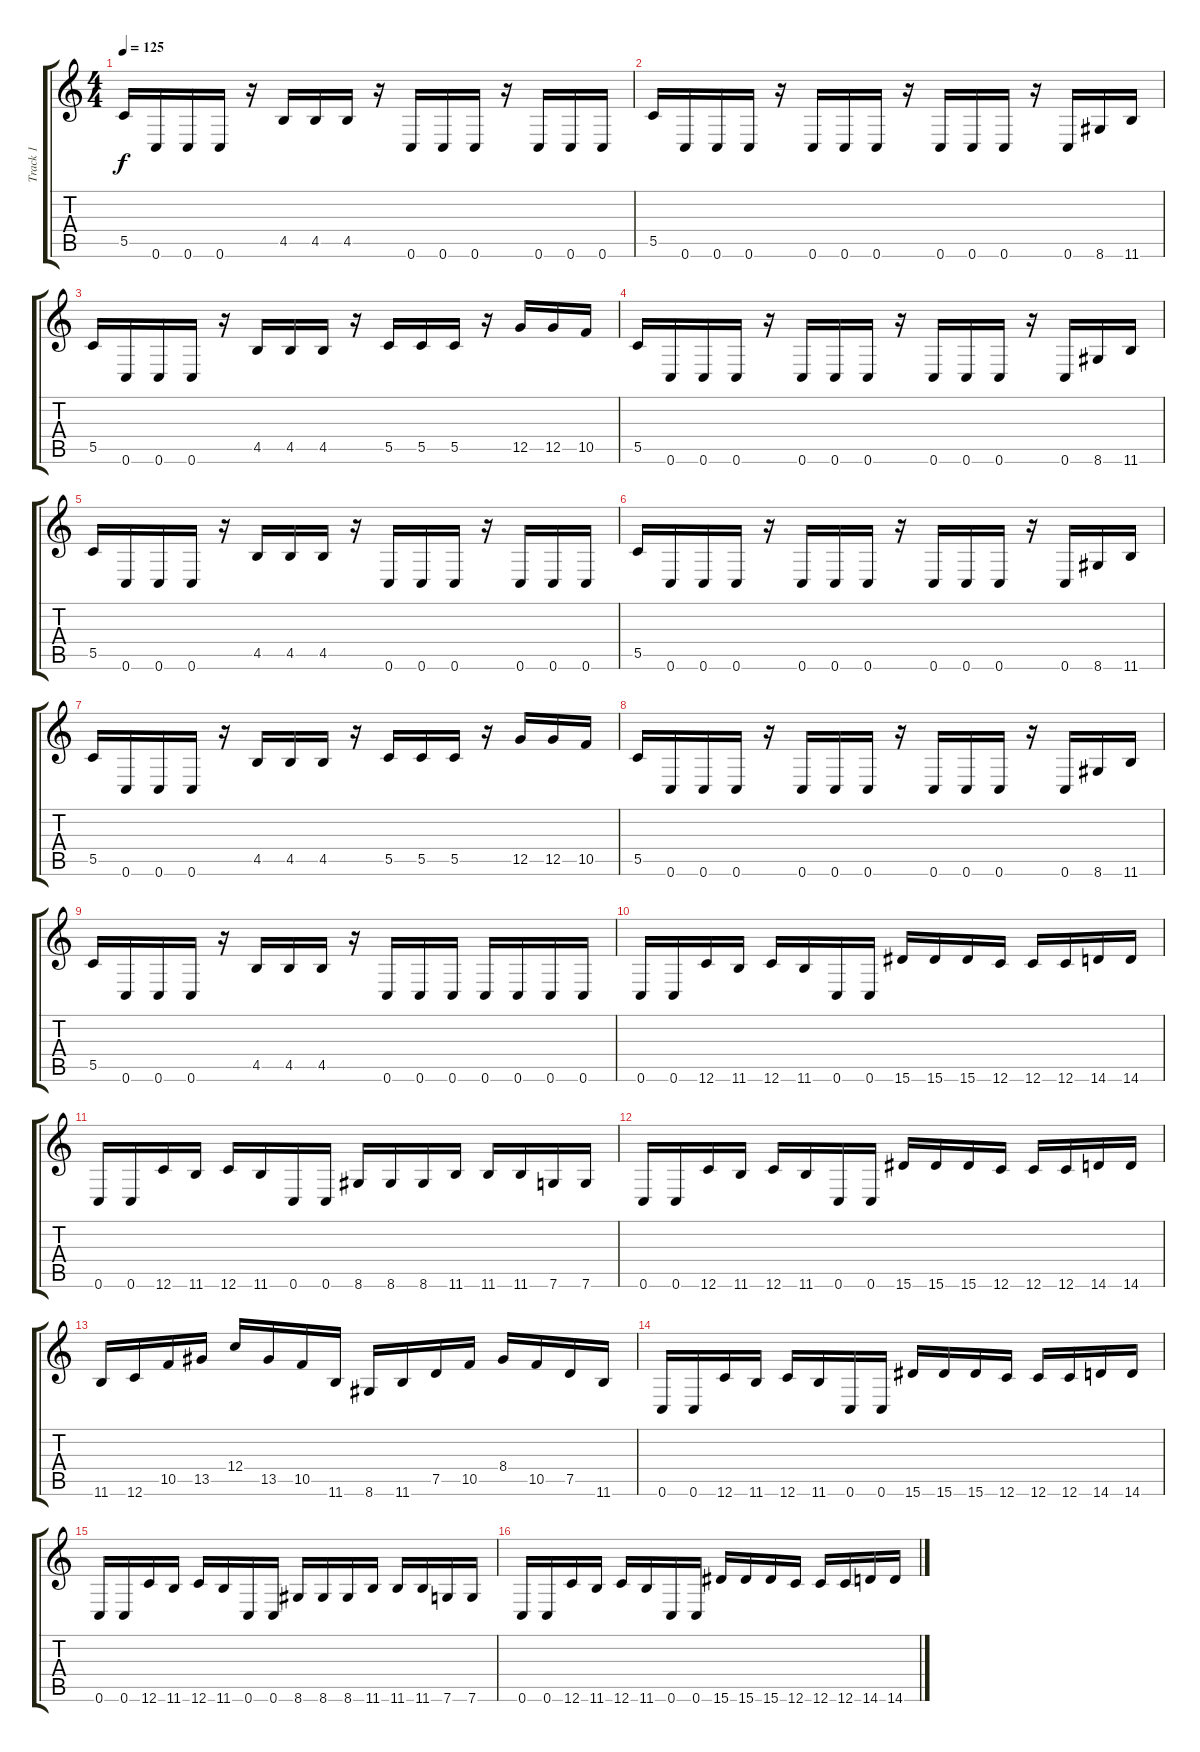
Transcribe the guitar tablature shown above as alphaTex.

\track ("Track 1" "Track 1") {instrument overdrivenguitar}
\staff {score tabs}
\tuning (D4 A3 F3 C3 G2 C2) {hide}
\ts (4 4)
\tempo 125
\clef g2
\ks c
5.5.16{dy f} 0.6.16 0.6.16 0.6.16 r.16 4.5.16 4.5.16 4.5.16 r.16 0.6.16 0.6.16 0.6.16 r.16 0.6.16 0.6.16 0.6.16 |
5.5.16 0.6.16 0.6.16 0.6.16 r.16 0.6.16 0.6.16 0.6.16 r.16 0.6.16 0.6.16 0.6.16 r.16 0.6.16 8.6.16 11.6.16 |
5.5.16 0.6.16 0.6.16 0.6.16 r.16 4.5.16 4.5.16 4.5.16 r.16 5.5.16 5.5.16 5.5.16 r.16 12.5.16 12.5.16 10.5.16 |
5.5.16 0.6.16 0.6.16 0.6.16 r.16 0.6.16 0.6.16 0.6.16 r.16 0.6.16 0.6.16 0.6.16 r.16 0.6.16 8.6.16 11.6.16 |
5.5.16 0.6.16 0.6.16 0.6.16 r.16 4.5.16 4.5.16 4.5.16 r.16 0.6.16 0.6.16 0.6.16 r.16 0.6.16 0.6.16 0.6.16 |
5.5.16 0.6.16 0.6.16 0.6.16 r.16 0.6.16 0.6.16 0.6.16 r.16 0.6.16 0.6.16 0.6.16 r.16 0.6.16 8.6.16 11.6.16 |
5.5.16 0.6.16 0.6.16 0.6.16 r.16 4.5.16 4.5.16 4.5.16 r.16 5.5.16 5.5.16 5.5.16 r.16 12.5.16 12.5.16 10.5.16 |
5.5.16 0.6.16 0.6.16 0.6.16 r.16 0.6.16 0.6.16 0.6.16 r.16 0.6.16 0.6.16 0.6.16 r.16 0.6.16 8.6.16 11.6.16 |
5.5.16 0.6.16 0.6.16 0.6.16 r.16 4.5.16 4.5.16 4.5.16 r.16 0.6.16 0.6.16 0.6.16 0.6.16 0.6.16 0.6.16 0.6.16 |
0.6.16 0.6.16 12.6.16 11.6.16 12.6.16 11.6.16 0.6.16 0.6.16 15.6.16 15.6.16 15.6.16 12.6.16 12.6.16 12.6.16 14.6.16 14.6.16 |
0.6.16 0.6.16 12.6.16 11.6.16 12.6.16 11.6.16 0.6.16 0.6.16 8.6.16 8.6.16 8.6.16 11.6.16 11.6.16 11.6.16 7.6.16 7.6.16 |
0.6.16 0.6.16 12.6.16 11.6.16 12.6.16 11.6.16 0.6.16 0.6.16 15.6.16 15.6.16 15.6.16 12.6.16 12.6.16 12.6.16 14.6.16 14.6.16 |
11.6.16 12.6.16 10.5.16 13.5.16 12.4.16 13.5.16 10.5.16 11.6.16 8.6.16 11.6.16 7.5.16 10.5.16 8.4.16 10.5.16 7.5.16 11.6.16 |
0.6.16 0.6.16 12.6.16 11.6.16 12.6.16 11.6.16 0.6.16 0.6.16 15.6.16 15.6.16 15.6.16 12.6.16 12.6.16 12.6.16 14.6.16 14.6.16 |
0.6.16 0.6.16 12.6.16 11.6.16 12.6.16 11.6.16 0.6.16 0.6.16 8.6.16 8.6.16 8.6.16 11.6.16 11.6.16 11.6.16 7.6.16 7.6.16 |
0.6.16 0.6.16 12.6.16 11.6.16 12.6.16 11.6.16 0.6.16 0.6.16 15.6.16 15.6.16 15.6.16 12.6.16 12.6.16 12.6.16 14.6.16 14.6.16
